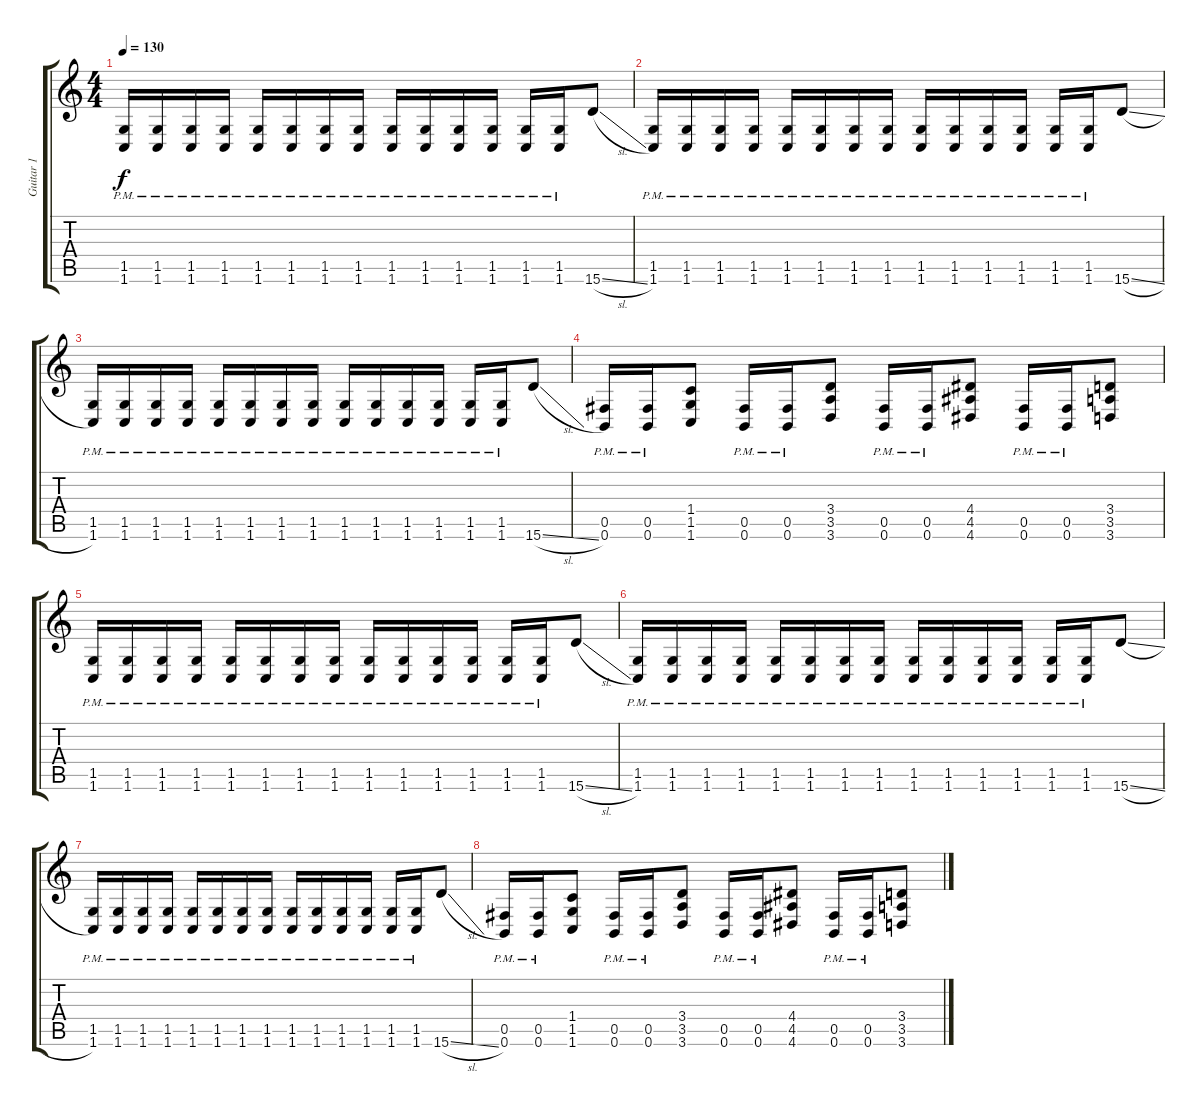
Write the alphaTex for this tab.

\track ("Guitar 1" "Guitar 1") {instrument distortionguitar}
\staff {score tabs}
\tuning (Db4 Ab3 E3 B2 Gb2 B1) {hide}
\ts (4 4)
\tempo 130
\clef g2
\ks c
(1.5{pm} 1.6{pm}).16{dy f balance 0} (1.5{pm} 1.6{pm}).16 (1.5{pm} 1.6{pm}).16 (1.5{pm} 1.6{pm}).16 (1.5{pm} 1.6{pm}).16 (1.5{pm} 1.6{pm}).16 (1.5{pm} 1.6{pm}).16 (1.5{pm} 1.6{pm}).16 (1.5{pm} 1.6{pm}).16 (1.5{pm} 1.6{pm}).16 (1.5{pm} 1.6{pm}).16 (1.5{pm} 1.6{pm}).16 (1.5{pm} 1.6{pm}).16 (1.5{pm} 1.6{pm}).16 15.6{sl}.8 |
(1.5{pm} 1.6{pm}).16 (1.5{pm} 1.6{pm}).16 (1.5{pm} 1.6{pm}).16 (1.5{pm} 1.6{pm}).16 (1.5{pm} 1.6{pm}).16 (1.5{pm} 1.6{pm}).16 (1.5{pm} 1.6{pm}).16 (1.5{pm} 1.6{pm}).16 (1.5{pm} 1.6{pm}).16 (1.5{pm} 1.6{pm}).16 (1.5{pm} 1.6{pm}).16 (1.5{pm} 1.6{pm}).16 (1.5{pm} 1.6{pm}).16 (1.5{pm} 1.6{pm}).16 15.6{sl}.8 |
(1.5{pm} 1.6{pm}).16 (1.5{pm} 1.6{pm}).16 (1.5{pm} 1.6{pm}).16 (1.5{pm} 1.6{pm}).16 (1.5{pm} 1.6{pm}).16 (1.5{pm} 1.6{pm}).16 (1.5{pm} 1.6{pm}).16 (1.5{pm} 1.6{pm}).16 (1.5{pm} 1.6{pm}).16 (1.5{pm} 1.6{pm}).16 (1.5{pm} 1.6{pm}).16 (1.5{pm} 1.6{pm}).16 (1.5{pm} 1.6{pm}).16 (1.5{pm} 1.6{pm}).16 15.6{sl}.8 |
(0.5{pm} 0.6{pm}).16 (0.5{pm} 0.6{pm}).16 (1.4 1.5 1.6).8 (0.5{pm} 0.6{pm}).16 (0.5{pm} 0.6{pm}).16 (3.4 3.5 3.6).8 (0.5{pm} 0.6{pm}).16 (0.5{pm} 0.6{pm}).16 (4.4 4.5 4.6).8 (0.5{pm} 0.6{pm}).16 (0.5{pm} 0.6{pm}).16 (3.4 3.5 3.6).8 |
(1.5{pm} 1.6{pm}).16 (1.5{pm} 1.6{pm}).16 (1.5{pm} 1.6{pm}).16 (1.5{pm} 1.6{pm}).16 (1.5{pm} 1.6{pm}).16 (1.5{pm} 1.6{pm}).16 (1.5{pm} 1.6{pm}).16 (1.5{pm} 1.6{pm}).16 (1.5{pm} 1.6{pm}).16 (1.5{pm} 1.6{pm}).16 (1.5{pm} 1.6{pm}).16 (1.5{pm} 1.6{pm}).16 (1.5{pm} 1.6{pm}).16 (1.5{pm} 1.6{pm}).16 15.6{sl}.8 |
(1.5{pm} 1.6{pm}).16 (1.5{pm} 1.6{pm}).16 (1.5{pm} 1.6{pm}).16 (1.5{pm} 1.6{pm}).16 (1.5{pm} 1.6{pm}).16 (1.5{pm} 1.6{pm}).16 (1.5{pm} 1.6{pm}).16 (1.5{pm} 1.6{pm}).16 (1.5{pm} 1.6{pm}).16 (1.5{pm} 1.6{pm}).16 (1.5{pm} 1.6{pm}).16 (1.5{pm} 1.6{pm}).16 (1.5{pm} 1.6{pm}).16 (1.5{pm} 1.6{pm}).16 15.6{sl}.8 |
(1.5{pm} 1.6{pm}).16 (1.5{pm} 1.6{pm}).16 (1.5{pm} 1.6{pm}).16 (1.5{pm} 1.6{pm}).16 (1.5{pm} 1.6{pm}).16 (1.5{pm} 1.6{pm}).16 (1.5{pm} 1.6{pm}).16 (1.5{pm} 1.6{pm}).16 (1.5{pm} 1.6{pm}).16 (1.5{pm} 1.6{pm}).16 (1.5{pm} 1.6{pm}).16 (1.5{pm} 1.6{pm}).16 (1.5{pm} 1.6{pm}).16 (1.5{pm} 1.6{pm}).16 15.6{sl}.8 |
(0.5{pm} 0.6{pm}).16 (0.5{pm} 0.6{pm}).16 (1.4 1.5 1.6).8 (0.5{pm} 0.6{pm}).16 (0.5{pm} 0.6{pm}).16 (3.4 3.5 3.6).8 (0.5{pm} 0.6{pm}).16 (0.5{pm} 0.6{pm}).16 (4.4 4.5 4.6).8 (0.5{pm} 0.6{pm}).16 (0.5{pm} 0.6{pm}).16 (3.4 3.5 3.6).8
